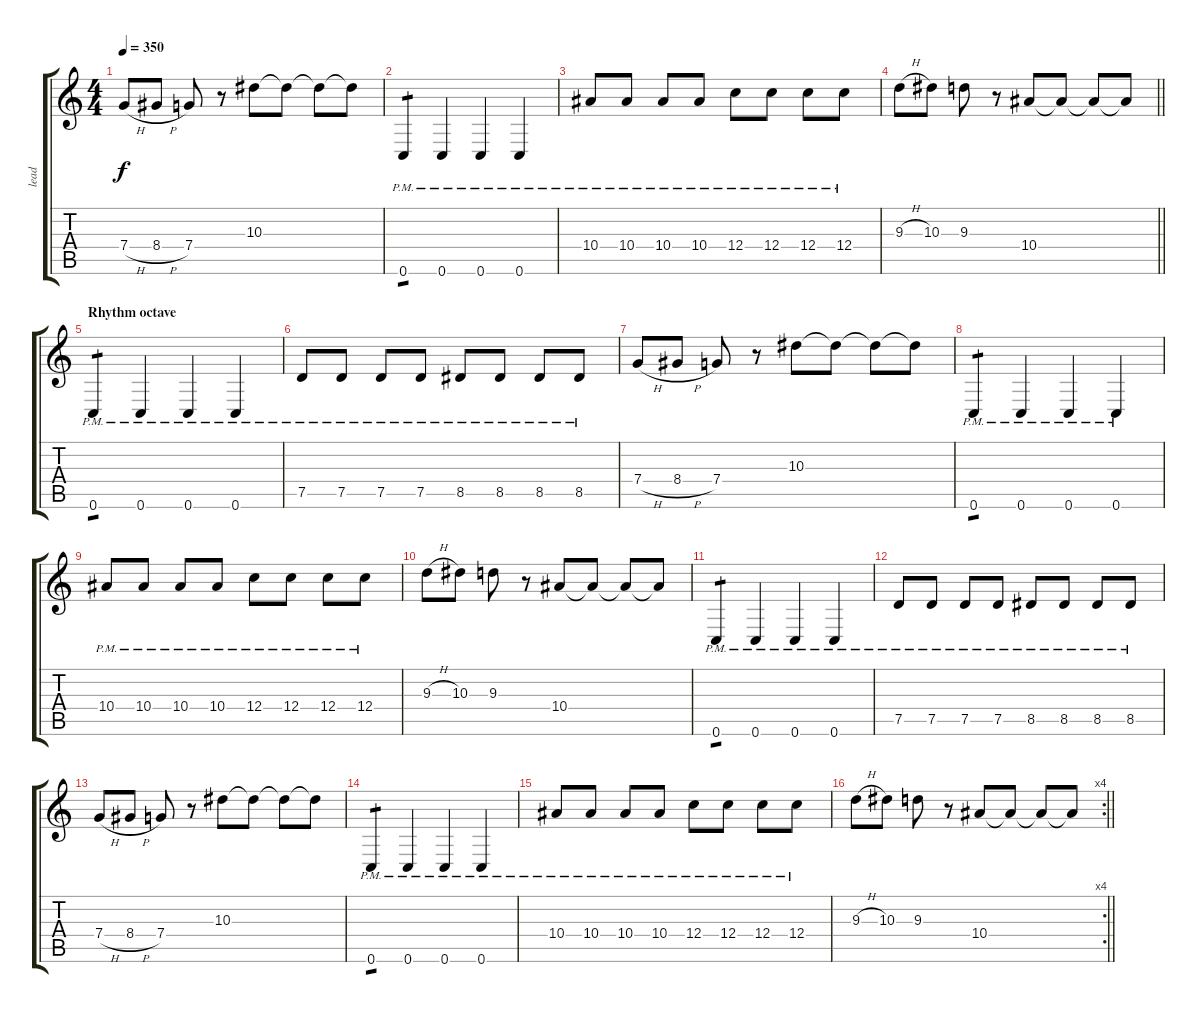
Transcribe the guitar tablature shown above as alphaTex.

\track ("lead" "lead") {instrument overdrivenguitar}
\staff {score tabs}
\tuning (D4 A3 F3 C3 G2 C2) {hide}
\ts (4 4)
\tempo 350
\clef g2
\ks c
7.4{h}.8{dy f} 8.4{h}.8 7.4.8 r.8 10.3.8 10.3{t}.8 10.3{t}.8 10.3{t}.8 |
0.6{pm}.4{tp 1} 0.6{pm}.4 0.6{pm}.4 0.6{pm}.4 |
10.4{pm}.8 10.4{pm}.8 10.4{pm}.8 10.4{pm}.8 12.4{pm}.8 12.4{pm}.8 12.4{pm}.8 12.4{pm}.8 |
\barLineRight lightlight
9.3{h}.8 10.3.8 9.3.8 r.8 10.4.8 10.4{t}.8 10.4{t}.8 10.4{t}.8 |
\section ("" "Rhythm octave")
0.6{pm}.4{tp 1} 0.6{pm}.4 0.6{pm}.4 0.6{pm}.4 |
7.5{pm}.8 7.5{pm}.8 7.5{pm}.8 7.5{pm}.8 8.5{pm}.8 8.5{pm}.8 8.5{pm}.8 8.5{pm}.8 |
7.4{h}.8 8.4{h}.8 7.4.8 r.8 10.3.8 10.3{t}.8 10.3{t}.8 10.3{t}.8 |
0.6{pm}.4{tp 1} 0.6{pm}.4 0.6{pm}.4 0.6{pm}.4 |
10.4{pm}.8 10.4{pm}.8 10.4{pm}.8 10.4{pm}.8 12.4{pm}.8 12.4{pm}.8 12.4{pm}.8 12.4{pm}.8 |
9.3{h}.8 10.3.8 9.3.8 r.8 10.4.8 10.4{t}.8 10.4{t}.8 10.4{t}.8 |
0.6{pm}.4{tp 1} 0.6{pm}.4 0.6{pm}.4 0.6{pm}.4 |
7.5{pm}.8 7.5{pm}.8 7.5{pm}.8 7.5{pm}.8 8.5{pm}.8 8.5{pm}.8 8.5{pm}.8 8.5{pm}.8 |
7.4{h}.8 8.4{h}.8 7.4.8 r.8 10.3.8 10.3{t}.8 10.3{t}.8 10.3{t}.8 |
0.6{pm}.4{tp 1} 0.6{pm}.4 0.6{pm}.4 0.6{pm}.4 |
10.4{pm}.8 10.4{pm}.8 10.4{pm}.8 10.4{pm}.8 12.4{pm}.8 12.4{pm}.8 12.4{pm}.8 12.4{pm}.8 |
\rc 4
\barLineRight lightlight
9.3{h}.8 10.3.8 9.3.8 r.8 10.4.8 10.4{t}.8 10.4{t}.8 10.4{t}.8
